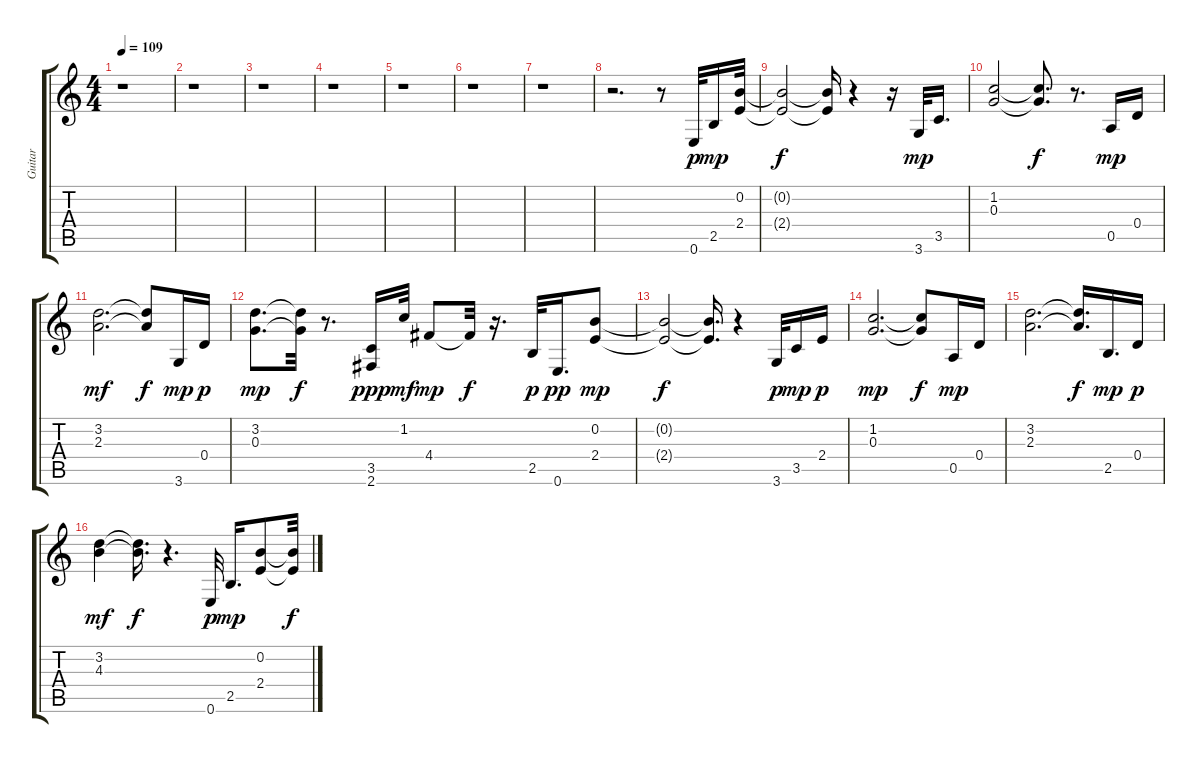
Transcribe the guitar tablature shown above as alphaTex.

\track ("Guitar" "Guitar") {instrument overdrivenguitar}
\staff {score tabs}
\tuning (E4 B3 G3 D3 A2 E2) {hide}
\ts (4 4)
\tempo 109
\clef g2
\ks c
r.1{dy f} |
r.1 |
r.1 |
r.1 |
r.1 |
r.1 |
r.1 |
r.2{d} r.8 0.6.32{dy p} 2.5.16{dy mp} (0.2 2.4).32 |
(0.2{t} 2.4{t}).2{dy f} (0.2{t} 2.4{t}).16 r.4 r.16 3.6.32{dy mp} 3.5.16{d} |
(1.2 0.3).2 (1.2{t} 0.3{t}).8{d dy f} r.8{d} 0.5.16{dy mp} 0.4.16 |
(3.2 2.3).2{d dy mf} (3.2{t} 2.3{t}).8{dy f} 3.6.16{dy mp} 0.4.16{dy p} |
(3.2 0.3).8{d dy mp} (3.2{t} 0.3{t}).32{dy f} r.8{d} (3.5 2.6).16{dy ppp} 1.2.32{dy mf} 4.4.8{dy mp} 4.4{t}.32{dy f} r.16{d} 2.5.32{dy p} 0.6.16{d dy pp} (0.2 2.4).8{dy mp} |
(0.2{t} 2.4{t}).2{dy f} (0.2{t} 2.4{t}).16{d} r.4 3.6.32{dy p} 3.5.16{dy mp} 2.4.16{dy p} |
(1.2 0.3).2{d dy mp} (1.2{t} 0.3{t}).8{dy f} 0.5.16{dy mp} 0.4.16 |
(3.2 2.3).2{d} (3.2{t} 2.3{t}).16{d dy f} 2.5.16{d dy mp} 0.4.16{dy p} |
(3.2 4.3).4{dy mf} (3.2{t} 4.3{t}).16{d dy f} r.4{d} 0.6.32{dy p} 2.5.16{d dy mp} (0.2 2.4).8 (0.2{t} 2.4{t}).32{dy f}
